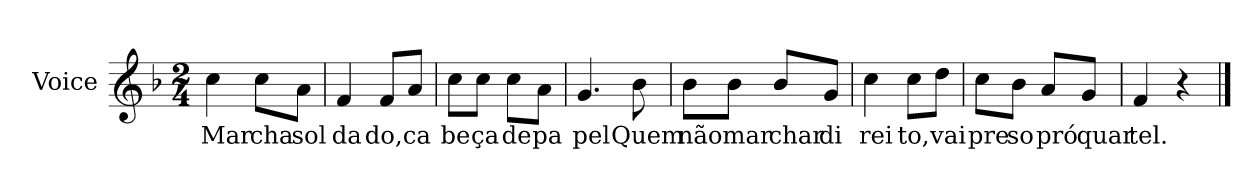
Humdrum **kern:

**kern	**text
*part1	*part1
*staff1	*staff1
*I"Voice	*
*I'V	*
*clefG2	*
*k[b-]	*
*F:	*
*M2/4	*
=1	=1
4cc	Mar
8ccL	cha
8aJ	sol
=2	=2
4f	da
8fL	do,
8aJ	ca
=3	=3
8ccL	be
8ccJ	ça
8ccL	de
8aJ	pa
=4	=4
4.g	pel
8b-	Quem
=5	=5
8b-L	não
8b-J	mar
8b-L	char
8gJ	di
=6	=6
4cc	rei
8ccL	to,
8ddJ	vai
=7	=7
8ccL	pre
8b-J	so
8aL	pró
8gJ	quar
=8	=8
4f	tel.
4r	.
==	==
*-	*-
